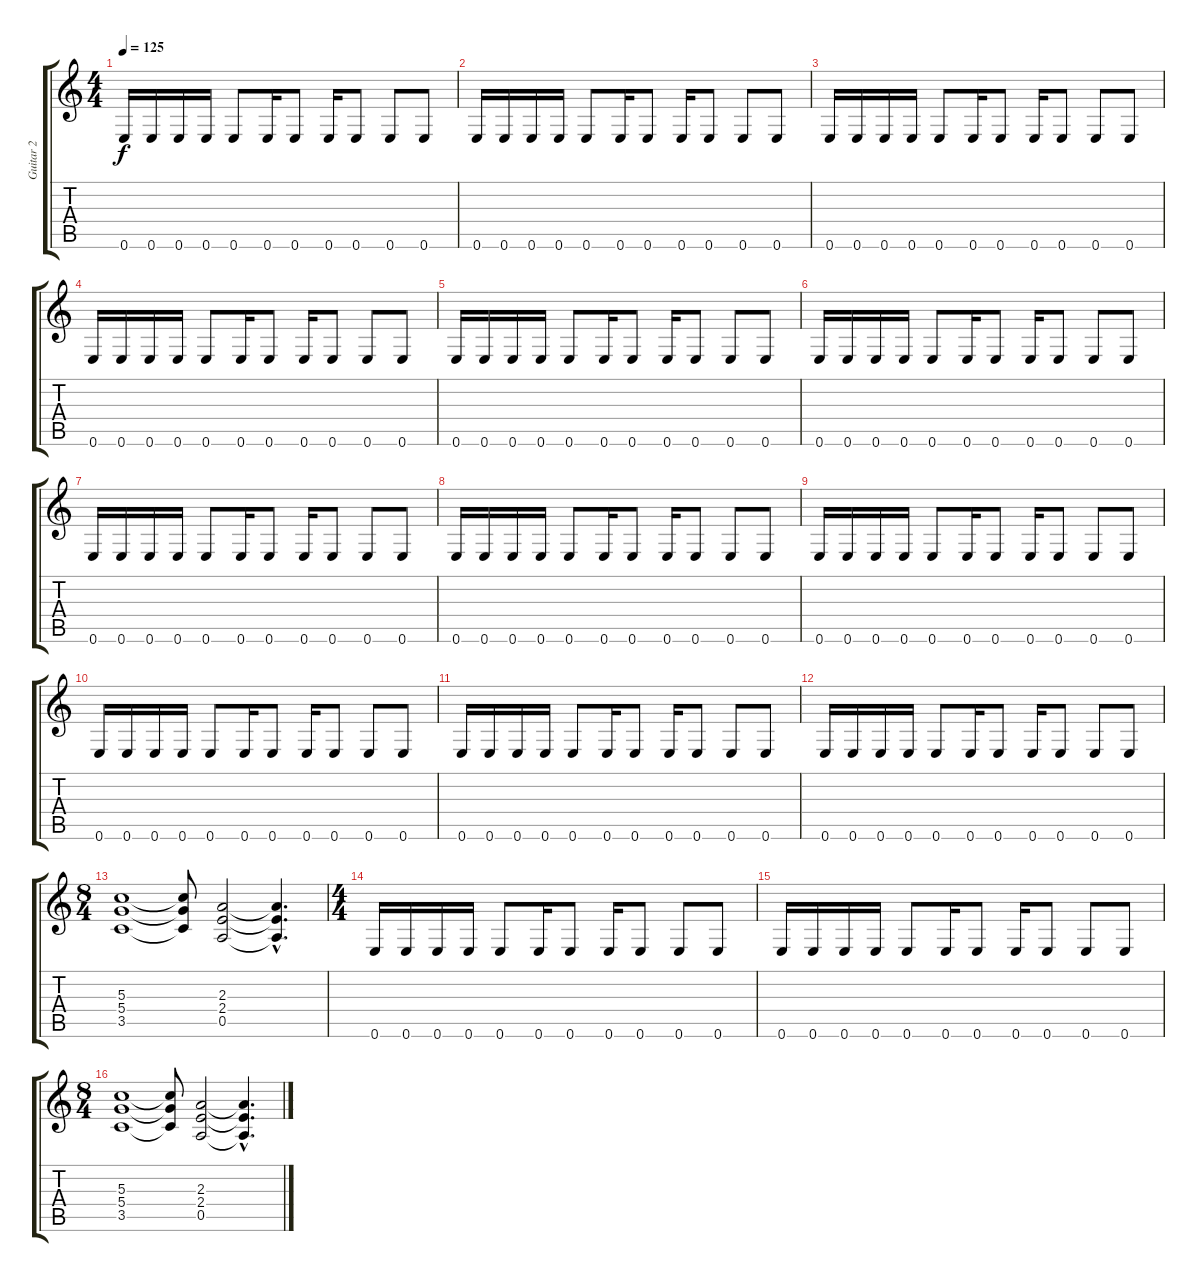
\track ("Guitar 2" "Guitar 2") {instrument distortionguitar}
\staff {score tabs}
\tuning (E4 B3 G3 D3 A2 E2) {hide}
\ts (4 4)
\tempo 125
\clef g2
\ks c
0.6.16{dy f} 0.6.16 0.6.16 0.6.16 0.6.8 0.6.16 0.6.8 0.6.16 0.6.8 0.6.8 0.6.8 |
0.6.16 0.6.16 0.6.16 0.6.16 0.6.8 0.6.16 0.6.8 0.6.16 0.6.8 0.6.8 0.6.8 |
0.6.16 0.6.16 0.6.16 0.6.16 0.6.8 0.6.16 0.6.8 0.6.16 0.6.8 0.6.8 0.6.8 |
0.6.16 0.6.16 0.6.16 0.6.16 0.6.8 0.6.16 0.6.8 0.6.16 0.6.8 0.6.8 0.6.8 |
0.6.16 0.6.16 0.6.16 0.6.16 0.6.8 0.6.16 0.6.8 0.6.16 0.6.8 0.6.8 0.6.8 |
0.6.16 0.6.16 0.6.16 0.6.16 0.6.8 0.6.16 0.6.8 0.6.16 0.6.8 0.6.8 0.6.8 |
0.6.16 0.6.16 0.6.16 0.6.16 0.6.8 0.6.16 0.6.8 0.6.16 0.6.8 0.6.8 0.6.8 |
0.6.16 0.6.16 0.6.16 0.6.16 0.6.8 0.6.16 0.6.8 0.6.16 0.6.8 0.6.8 0.6.8 |
0.6.16 0.6.16 0.6.16 0.6.16 0.6.8 0.6.16 0.6.8 0.6.16 0.6.8 0.6.8 0.6.8 |
0.6.16 0.6.16 0.6.16 0.6.16 0.6.8 0.6.16 0.6.8 0.6.16 0.6.8 0.6.8 0.6.8 |
0.6.16 0.6.16 0.6.16 0.6.16 0.6.8 0.6.16 0.6.8 0.6.16 0.6.8 0.6.8 0.6.8 |
0.6.16 0.6.16 0.6.16 0.6.16 0.6.8 0.6.16 0.6.8 0.6.16 0.6.8 0.6.8 0.6.8 |
\ts (8 4)
(5.3 5.4 3.5).1 (5.3{t} 5.4{t} 3.5{t}).8 (2.3 2.4 0.5).2 (2.3{hac t} 2.4{hac t} 0.5{hac t}).4{d} |
\ts (4 4)
0.6.16 0.6.16 0.6.16 0.6.16 0.6.8 0.6.16 0.6.8 0.6.16 0.6.8 0.6.8 0.6.8 |
0.6.16 0.6.16 0.6.16 0.6.16 0.6.8 0.6.16 0.6.8 0.6.16 0.6.8 0.6.8 0.6.8 |
\ts (8 4)
(5.3 5.4 3.5).1 (5.3{t} 5.4{t} 3.5{t}).8 (2.3 2.4 0.5).2 (2.3{hac t} 2.4{hac t} 0.5{hac t}).4{d}
